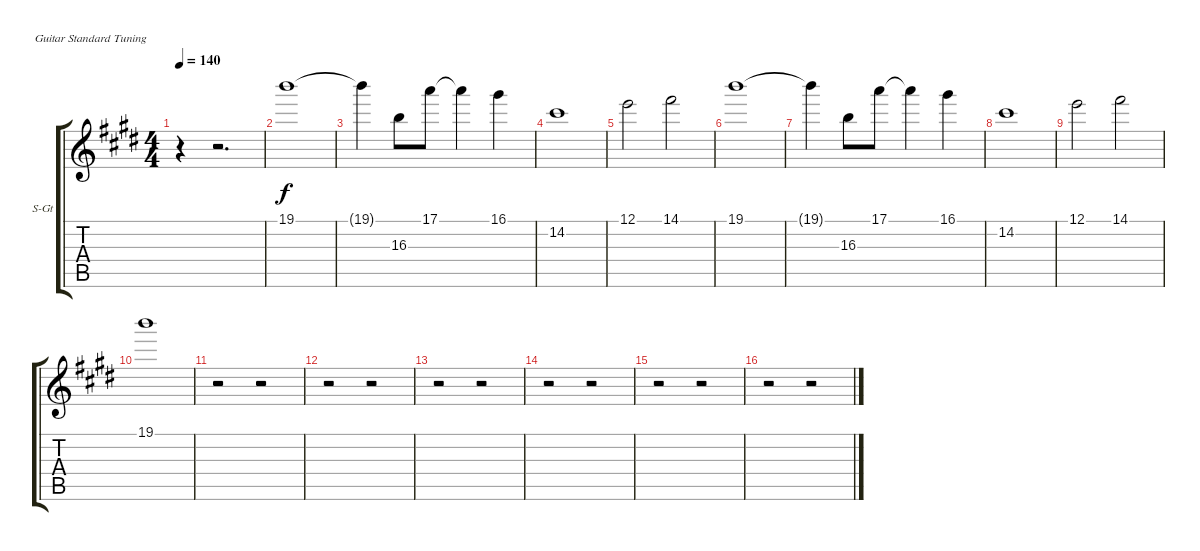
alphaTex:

\bracketExtendMode groupsimilarinstruments
\firstSystemTrackNameOrientation horizontal
\otherSystemsTrackNameOrientation horizontal
\track ("Glockenspiel" "S-Gt") {instrument glockenspiel}
\staff {score tabs}
\tuning (E4 B3 G3 D3 A2 E2)
\displaytranspose 12
\ts (4 4)
\tempo 140
\clef g2
\ks e
r.4{dy f instrument glockenspiel} r.2{d} |
19.1.1 |
19.1{t}.4 16.3.8 17.1.8 17.1{t}.4 16.1.4 |
14.2.1 |
12.1.2 14.1.2 |
19.1.1 |
19.1{t}.4 16.3.8 17.1.8 17.1{t}.4 16.1.4 |
14.2.1 |
12.1.2 14.1.2 |
19.1.1 |
r.2 r.2 |
r.2 r.2 |
r.2 r.2 |
r.2 r.2 |
r.2 r.2 |
r.2 r.2
